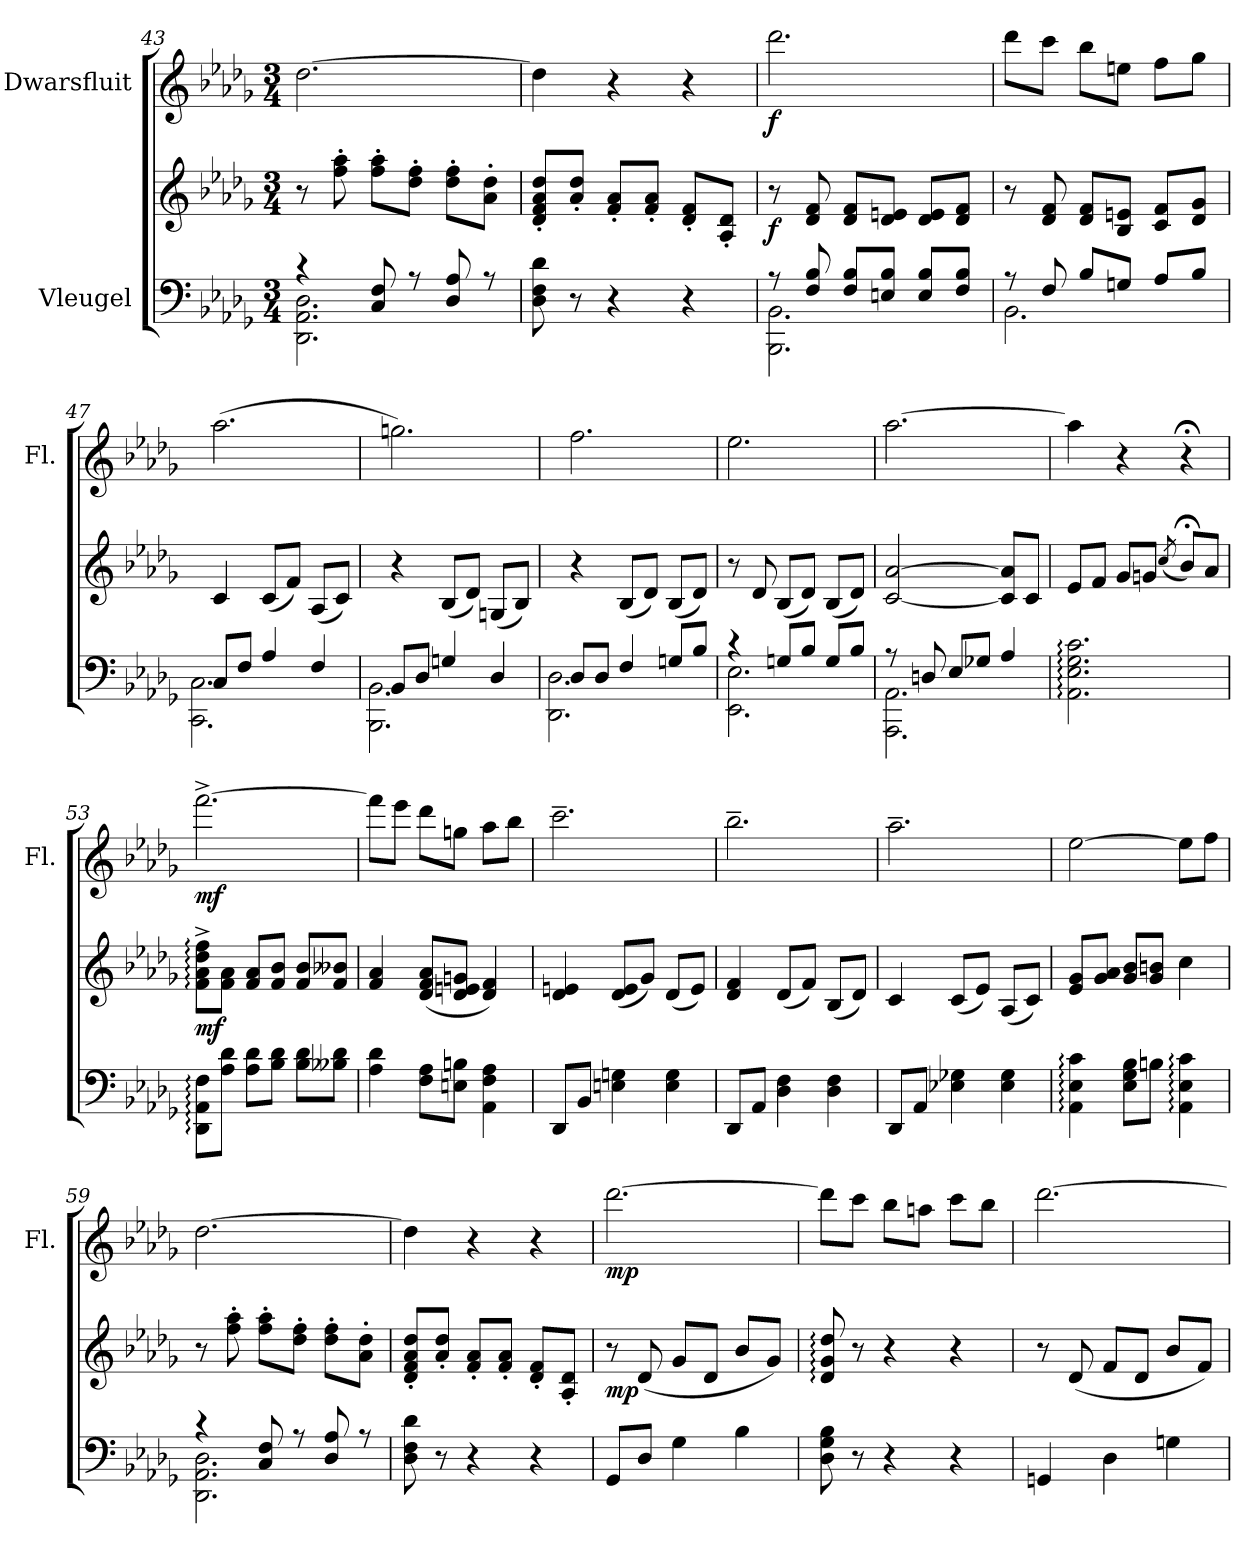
**kern	**kern	**dynam	**kern	**dynam
*part2	*part2	*part2	*part1	*part1
*staff3	*staff2	*staff2/3	*staff1	*staff1
*I"Vleugel	*	*	*I"Dwarsfluit	*
*	*	*	*I'Fl.	*
*clefF4	*clefG2	*	*clefG2	*
*k[b-e-a-d-g-]	*k[b-e-a-d-g-]	*	*k[b-e-a-d-g-]	*
*M3/4	*M3/4	*	*M3/4	*
=43	=43	=43	=43	=43
*^	*	*	*	*
4r	2.DD-\ 2.AA-\ 2.D-\	8r	.	[2.dd-\	.
.	.	8ff\' 8aa-\'	.	.	.
8C/ 8F/	.	8ff\' 8aa-\'L	.	.	.
8r	.	8dd-\' 8ff\'J	.	.	.
8D-/ 8A-/	.	8dd-\' 8ff\'L	.	.	.
8r	.	8a-\' 8dd-\'J	.	.	.
*v	*v	*	*	*	*
=44	=44	=44	=44	=44
*	*	*	*MM80	*
8D-\ 8F\ 8d-\	8d-/' 8f/' 8a-/' 8dd-/'L	.	4dd-\]	.
8r	8a-/' 8dd-/'J	.	.	.
4r	8f/' 8a-/'L	.	4r	.
.	8f/' 8a-/'J	.	.	.
4r	8d-/' 8f/'L	.	4r	.
.	8A-/' 8d-/'J	.	.	.
!!LO:LB:g=z
=45	=45	=45	=45	=45
*	*	*	*MM92	*
*^	*	*	*	*
!	!	!	!LO:DY:b	!	!LO:DY:b
8r	2.BBB-\ 2.BB-\	8r	f	2.ddd-\	f
8F/ 8B-/	.	8d-/ 8f/	.	.	.
8F/ 8B-/L	.	8d-/ 8f/L	.	.	.
8En/ 8B-/J	.	8d-/ 8en/J	.	.	.
8E/ 8B-/L	.	8d-/ 8e/L	.	.	.
8F/ 8B-/J	.	8d-/ 8f/J	.	.	.
=46	=46	=46	=46	=46	=46
8r	2.BB-\	8r	.	8ddd-\L	.
8F/	.	8d-/ 8f/	.	8ccc\J	.
8B-/L	.	8d-/ 8f/L	.	8bb-\L	.
8Gn/J	.	8B-/ 8en/J	.	8een\J	.
8A-/L	.	8c/ 8f/L	.	8ff\L	.
8B-/J	.	8d-/ 8g-/J	.	8gg-\J	.
=47	=47	=47	=47	=47	=47
8C/L	2.CC\ 2.C\	4c/	.	(2.aa-\	.
8F/J	.	.	.	.	.
4A-/	.	(8c/L	.	.	.
.	.	8f/J)	.	.	.
4F/	.	(8A-/L	.	.	.
.	.	8c/J)	.	.	.
=48	=48	=48	=48	=48	=48
8BB-/L	2.BBB-\ 2.BB-\	4r	.	2.ggn\)	.
8D-/J	.	.	.	.	.
4Gn/	.	(8B-/L	.	.	.
.	.	8d-/J)	.	.	.
4D-/	.	(8Gn/L	.	.	.
.	.	8B-/J)	.	.	.
!!LO:LB:g=z
=49	=49	=49	=49	=49	=49
8D-/L	2.DD-\ 2.D-\	4r	.	2.ff\	.
8D-/J	.	.	.	.	.
4F/	.	(8B-/L	.	.	.
.	.	8d-/J)	.	.	.
8Gn/L	.	(8B-/L	.	.	.
8B-/J	.	8d-/J)	.	.	.
=50	=50	=50	=50	=50	=50
4r	2.EE-\ 2.E-\	8r	.	2.ee-\	.
.	.	8d-/	.	.	.
8Gn/L	.	(8B-/L	.	.	.
8B-/J	.	8d-/J)	.	.	.
8G/L	.	(8B-/L	.	.	.
8B-/J	.	8d-/J)	.	.	.
=51	=51	=51	=51	=51	=51
8r	2.AAA-\ 2.AA-\	[2c/ [2a-/	.	[2.aa-\	.
8Dn/	.	.	.	.	.
8E-/L	.	.	.	.	.
8G-X/J	.	.	.	.	.
4A-/	.	8c/] 8a-/]L	.	.	.
.	.	8c/J	.	.	.
*v	*v	*	*	*	*
=52	=52	=52	=52	=52
2.AA-\: 2.E-\: 2.G-\: 2.c\:	8e-/L	.	4aa-\]	.
.	8f/J	.	.	.
.	8g-/L	.	4r	.
.	8gn/J	.	.	.
*	*	*	*MM30	*
.	(8qcc/	.	.	.
.	8b-;</L)	.	4r;<	.
.	8a-/J	.	.	.
!!LO:PB:g=z
=53	=53	=53	=53	=53
*	*	*	*MM92	*
!	!	!LO:DY:b	!	!LO:DY:b
8DD-\: 8AA-\: 8F\:L	8f\:^ 8a-\:^ 8dd-\:^ 8ff\:^L	mf	[2.fff^\	mf
8A-\ 8d-\J	8f\ 8a-\J	.	.	.
8A-\ 8d-\L	8f/ 8a-/L	.	.	.
8B-\ 8d-\J	8f/ 8b-/J	.	.	.
8B-\ 8d-\L	8f/ 8b-/L	.	.	.
8B--X\ 8d-\J	8f/ 8b--X/J	.	.	.
=54	=54	=54	=54	=54
4A-\ 4d-\	4f/ 4a-/	.	8fff\L]	.
.	.	.	8eee-\J	.
8F\ 8A-\L	(8d-/ 8f/ 8a-/L	.	8ddd-\L	.
8En\ 8Bn\J	8d-/ 8en/ 8gn/J	.	8ggn\J	.
4AA-\ 4F\ 4A-\	4d-/ 4f/)	.	8aa-\L	.
.	.	.	8bb-\J	.
=55	=55	=55	=55	=55
8DD-/L	4d-/ 4en/	.	2.ccc~\	.
8BB-/J	.	.	.	.
4En\ 4Gn\	(8d-/ 8e/L	.	.	.
.	8g-/J)	.	.	.
4E\ 4G\	(8d-/L	.	.	.
.	8e/J)	.	.	.
=56	=56	=56	=56	=56
8DD-/L	4d-/ 4f/	.	2.bb-~\	.
8AA-/J	.	.	.	.
4D-\ 4F\	(8d-/L	.	.	.
.	8f/J)	.	.	.
4D-\ 4F\	(8B-/L	.	.	.
.	8d-/J)	.	.	.
!!LO:LB:g=z
=57	=57	=57	=57	=57
8DD-/L	4c/	.	2.aa-~\	.
8AA-/J	.	.	.	.
4E-X\ 4G-X\	(8c/L	.	.	.
.	8e-/J)	.	.	.
4E-\ 4G-\	(8A-/L	.	.	.
.	8c/J)	.	.	.
=58	=58	=58	=58	=58
4AA-\: 4E-\: 4c\:	8e-/ 8g-/L	.	[2ee-\	.
.	8g-/ 8a-/J	.	.	.
8E-\ 8G-\ 8B-\L	8g-/ 8b-/L	.	.	.
8Bn\J	8g-/ 8bn/J	.	.	.
4AA-\: 4E-\: 4c\:	4cc\	.	8ee-\L]	.
.	.	.	8ff\J	.
=59	=59	=59	=59	=59
*	*	*	*MM80	*
*^	*	*	*	*
4r	2.DD-\ 2.AA-\ 2.D-\	8r	.	[2.dd-\	.
.	.	8ff\' 8aa-\'	.	.	.
8C/ 8F/	.	8ff\' 8aa-\'L	.	.	.
8r	.	8dd-\' 8ff\'J	.	.	.
8D-/ 8A-/	.	8dd-\' 8ff\'L	.	.	.
8r	.	8a-\' 8dd-\'J	.	.	.
*v	*v	*	*	*	*
=60	=60	=60	=60	=60
8D-\ 8F\ 8d-\	8d-/' 8f/' 8a-/' 8dd-/'L	.	4dd-\]	.
8r	8a-/' 8dd-/'J	.	.	.
4r	8f/' 8a-/'L	.	4r	.
.	8f/' 8a-/'J	.	.	.
4r	8d-/' 8f/'L	.	4r	.
.	8A-/' 8d-/'J	.	.	.
=61	=61	=61	=61	=61
*	*	*	*MM92	*
!	!	!LO:DY:b	!	!LO:DY:b
8GG-/L	8r	mp	[2.ddd-\	mp
8D-/J	(8d-/	.	.	.
4G-\	8g-/L	.	.	.
.	8d-/J	.	.	.
4B-\	8b-/L	.	.	.
.	8g-/J)	.	.	.
!!LO:LB:g=z
=62	=62	=62	=62	=62
8D-\ 8G-\ 8B-\	8d-/: 8g-/: 8dd-/:	.	8ddd-\L]	.
8r	8r	.	8ccc\J	.
4r	4r	.	8bb-\L	.
.	.	.	8aan\J	.
4r	4r	.	8ccc\L	.
.	.	.	8bb-\J	.
=63	=63	=63	=63	=63
4GGn/	8r	.	[2.ddd-\	.
.	(8d-/	.	.	.
4D-\	8f/L	.	.	.
.	8d-/J	.	.	.
4Gn\	8b-/L	.	.	.
.	8f/J)	.	.	.
=	=	=	=	=
*-	*-	*-	*-	*-
